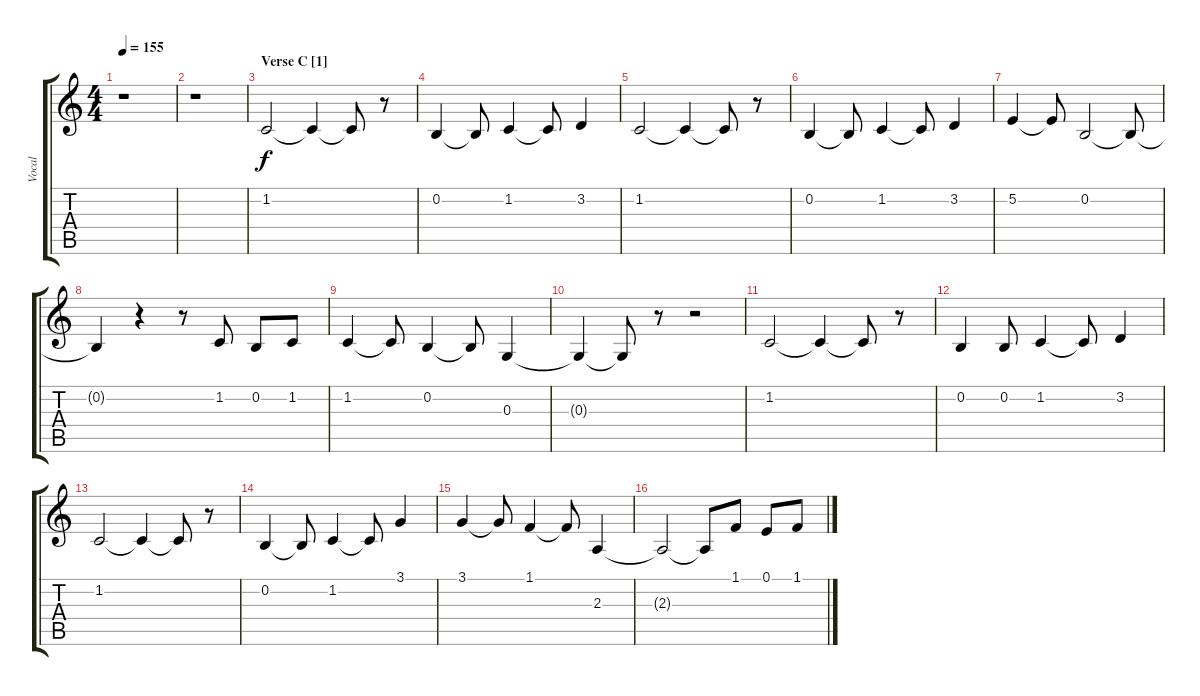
\track ("Vocal" "Vocal") {instrument trumpet}
\staff {score tabs}
\tuning (E4 B3 G3 D3 A2 E2) {hide}
\ts (4 4)
\tempo 155
\clef g2
\ks c
r.1{dy f} |
r.1 |
\section ("" "Verse C [1]")
1.2.2 1.2{t}.4 1.2{t}.8 r.8 |
0.2.4 0.2{t}.8 1.2.4 1.2{t}.8 3.2.4 |
1.2.2 1.2{t}.4 1.2{t}.8 r.8 |
0.2.4 0.2{t}.8 1.2.4 1.2{t}.8 3.2.4 |
5.2.4 5.2{t}.8 0.2.2 0.2{t}.8 |
0.2{t}.4 r.4 r.8 1.2.8 0.2.8 1.2.8 |
1.2.4 1.2{t}.8 0.2.4 0.2{t}.8 0.3.4 |
0.3{t}.4 0.3{t}.8 r.8 r.2 |
1.2.2 1.2{t}.4 1.2{t}.8 r.8 |
0.2.4 0.2.8 1.2.4 1.2{t}.8 3.2.4 |
1.2.2 1.2{t}.4 1.2{t}.8 r.8 |
0.2.4 0.2{t}.8 1.2.4 1.2{t}.8 3.1.4 |
3.1.4 3.1{t}.8 1.1.4 1.1{t}.8 2.3.4 |
2.3{t}.2 2.3{t}.8 1.1.8 0.1.8 1.1.8
